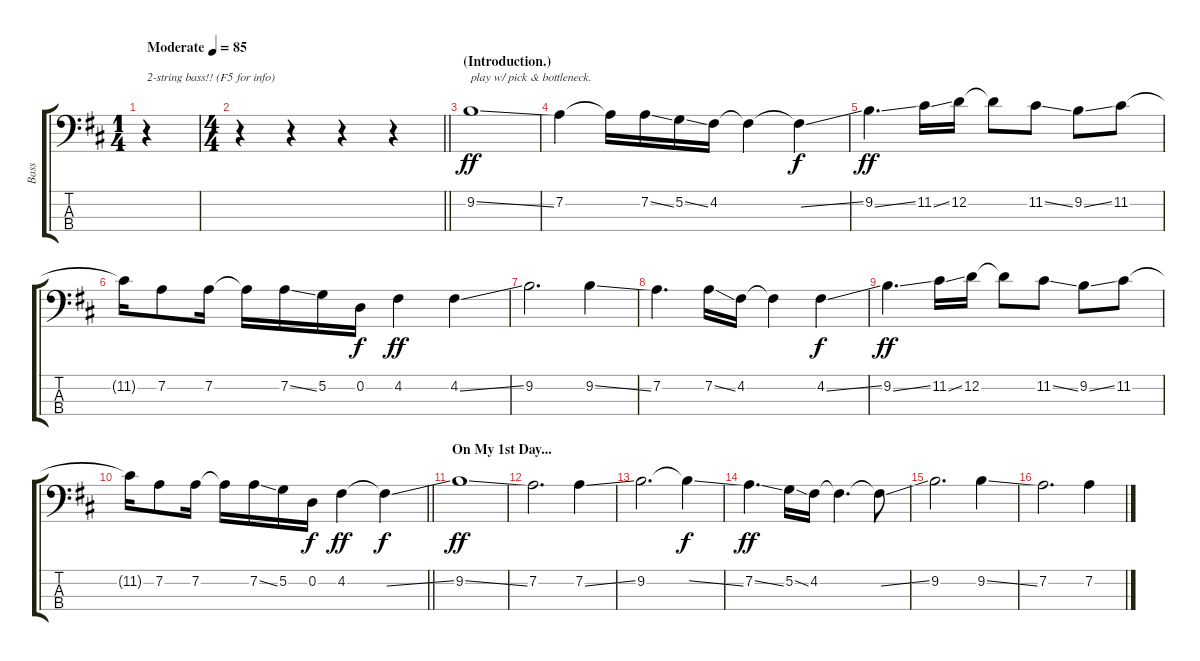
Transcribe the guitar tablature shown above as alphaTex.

\track ("Bass" "Bass") {instrument electricbassfinger}
\staff {score tabs}
\tuning (B1 D2 D2 E1) {hide}
\ts (1 4)
\tempo (85 "Moderate")
\clef f4
\ks bminor
r.4{txt "2-string bass!! (F5 for info)" dy ff instrument electricbassfinger} |
\ts (4 4)
\barLineRight lightlight
r.4 r.4 r.4 r.4 |
\section ("" "(Introduction.)")
9.2{ss}.1{txt "play w/ pick & bottleneck."} |
7.2.4 7.2{t}.16 7.2{ss}.16 5.2{ss}.16 4.2.16 4.2{t}.4 4.2{ss t}.4{dy f} |
9.2{ss}.4{d dy ff} 11.2{ss}.16 12.2.16 12.2{t}.8 11.2{ss}.8 9.2{ss}.8 11.2.8 |
11.2{t}.16 7.2.8 7.2.16 7.2{t}.16 7.2{ss}.16 5.2.16 0.2.16{dy f} 4.2.4{dy ff} 4.2{ss}.4 |
9.2.2{d} 9.2{ss}.4 |
7.2.4{d} 7.2{ss}.16 4.2.16 4.2{t}.4 4.2{ss}.4{dy f} |
9.2{ss}.4{d dy ff} 11.2{ss}.16 12.2.16 12.2{t}.8 11.2{ss}.8 9.2{ss}.8 11.2.8 |
\barLineRight lightlight
11.2{t}.16 7.2.8 7.2.16 7.2{t}.16 7.2{ss}.16 5.2.16 0.2.16{dy f} 4.2.4{dy ff} 4.2{ss t}.4{dy f} |
\section ("" "On My 1st Day...")
9.2{ss}.1{dy ff} |
7.2.2{d} 7.2{ss}.4 |
9.2.2{d} 9.2{ss t}.4{dy f} |
7.2{ss}.4{d dy ff} 5.2{ss}.16 4.2.16 4.2{t}.4{d} 4.2{ss t}.8 |
9.2.2{d} 9.2{ss}.4 |
7.2.2{d} 7.2{ss}.4
